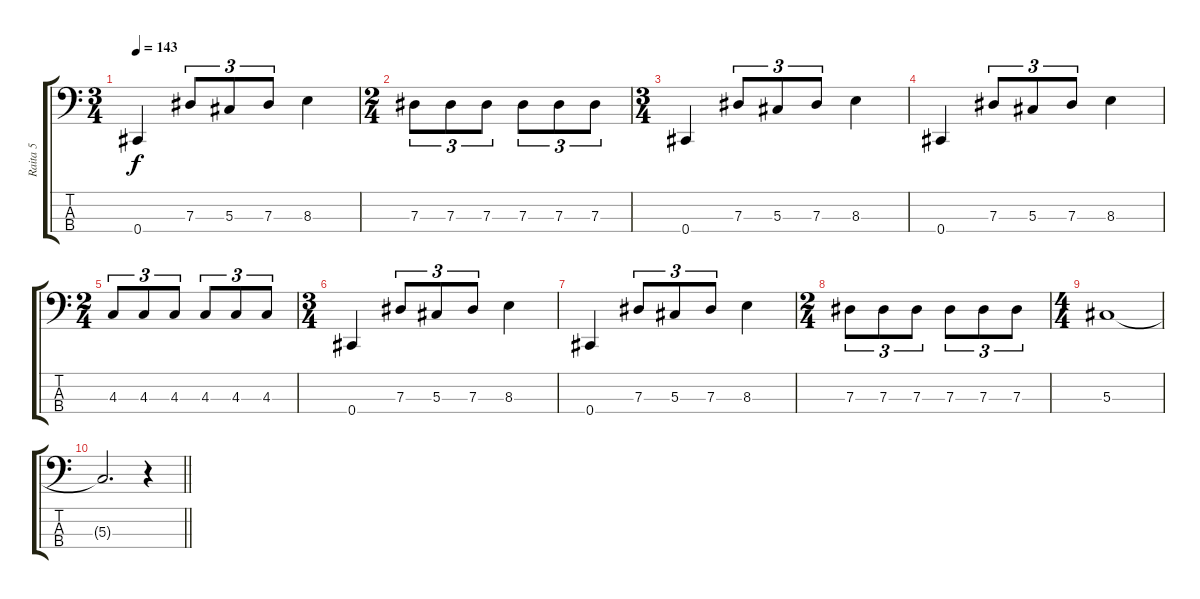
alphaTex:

\track ("Raita 5" "Raita 5") {instrument electricbassfinger}
\staff {score tabs}
\tuning (Gb2 Db2 Ab1 Db1) {hide}
\ts (3 4)
\tempo 143
\clef f4
\ks c
0.4.4{dy f} 7.3.8{tu (3 2)} 5.3.8{tu (3 2)} 7.3.8{tu (3 2)} 8.3.4 |
\ts (2 4)
7.3.8{tu (3 2)} 7.3.8{tu (3 2)} 7.3.8{tu (3 2)} 7.3.8{tu (3 2)} 7.3.8{tu (3 2)} 7.3.8{tu (3 2)} |
\ts (3 4)
0.4.4 7.3.8{tu (3 2)} 5.3.8{tu (3 2)} 7.3.8{tu (3 2)} 8.3.4 |
0.4.4 7.3.8{tu (3 2)} 5.3.8{tu (3 2)} 7.3.8{tu (3 2)} 8.3.4 |
\ts (2 4)
4.3.8{tu (3 2)} 4.3.8{tu (3 2)} 4.3.8{tu (3 2)} 4.3.8{tu (3 2)} 4.3.8{tu (3 2)} 4.3.8{tu (3 2)} |
\ts (3 4)
0.4.4 7.3.8{tu (3 2)} 5.3.8{tu (3 2)} 7.3.8{tu (3 2)} 8.3.4 |
0.4.4 7.3.8{tu (3 2)} 5.3.8{tu (3 2)} 7.3.8{tu (3 2)} 8.3.4 |
\ts (2 4)
7.3.8{tu (3 2)} 7.3.8{tu (3 2)} 7.3.8{tu (3 2)} 7.3.8{tu (3 2)} 7.3.8{tu (3 2)} 7.3.8{tu (3 2)} |
\ts (4 4)
5.3.1 |
\barLineRight lightlight
5.3{t}.2{d} r.4
